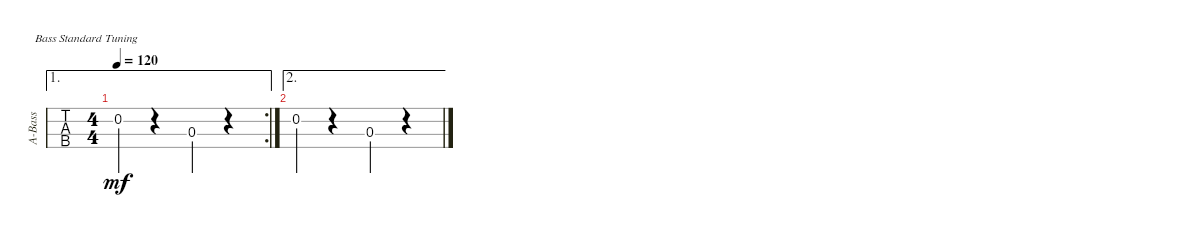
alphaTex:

\defaultSystemsLayout 4
\bracketExtendMode groupsimilarinstruments
\singleTrackTrackNamePolicy allsystems
\multiTrackTrackNamePolicy allsystems
\otherSystemsTrackNameOrientation horizontal
\track ("Acoustic Bass" "A-Bass") {instrument acousticbass}
\staff {tabs}
\tuning (G2 D2 A1 E1)
\ae 1
\rc 2
\ts (4 4)
\tempo 120
\clef f4
\ks c
0.2.4{dy mf} r.4 0.3.4 r.4 |
\ae 2
0.2.4 r.4 0.3.4 r.4
